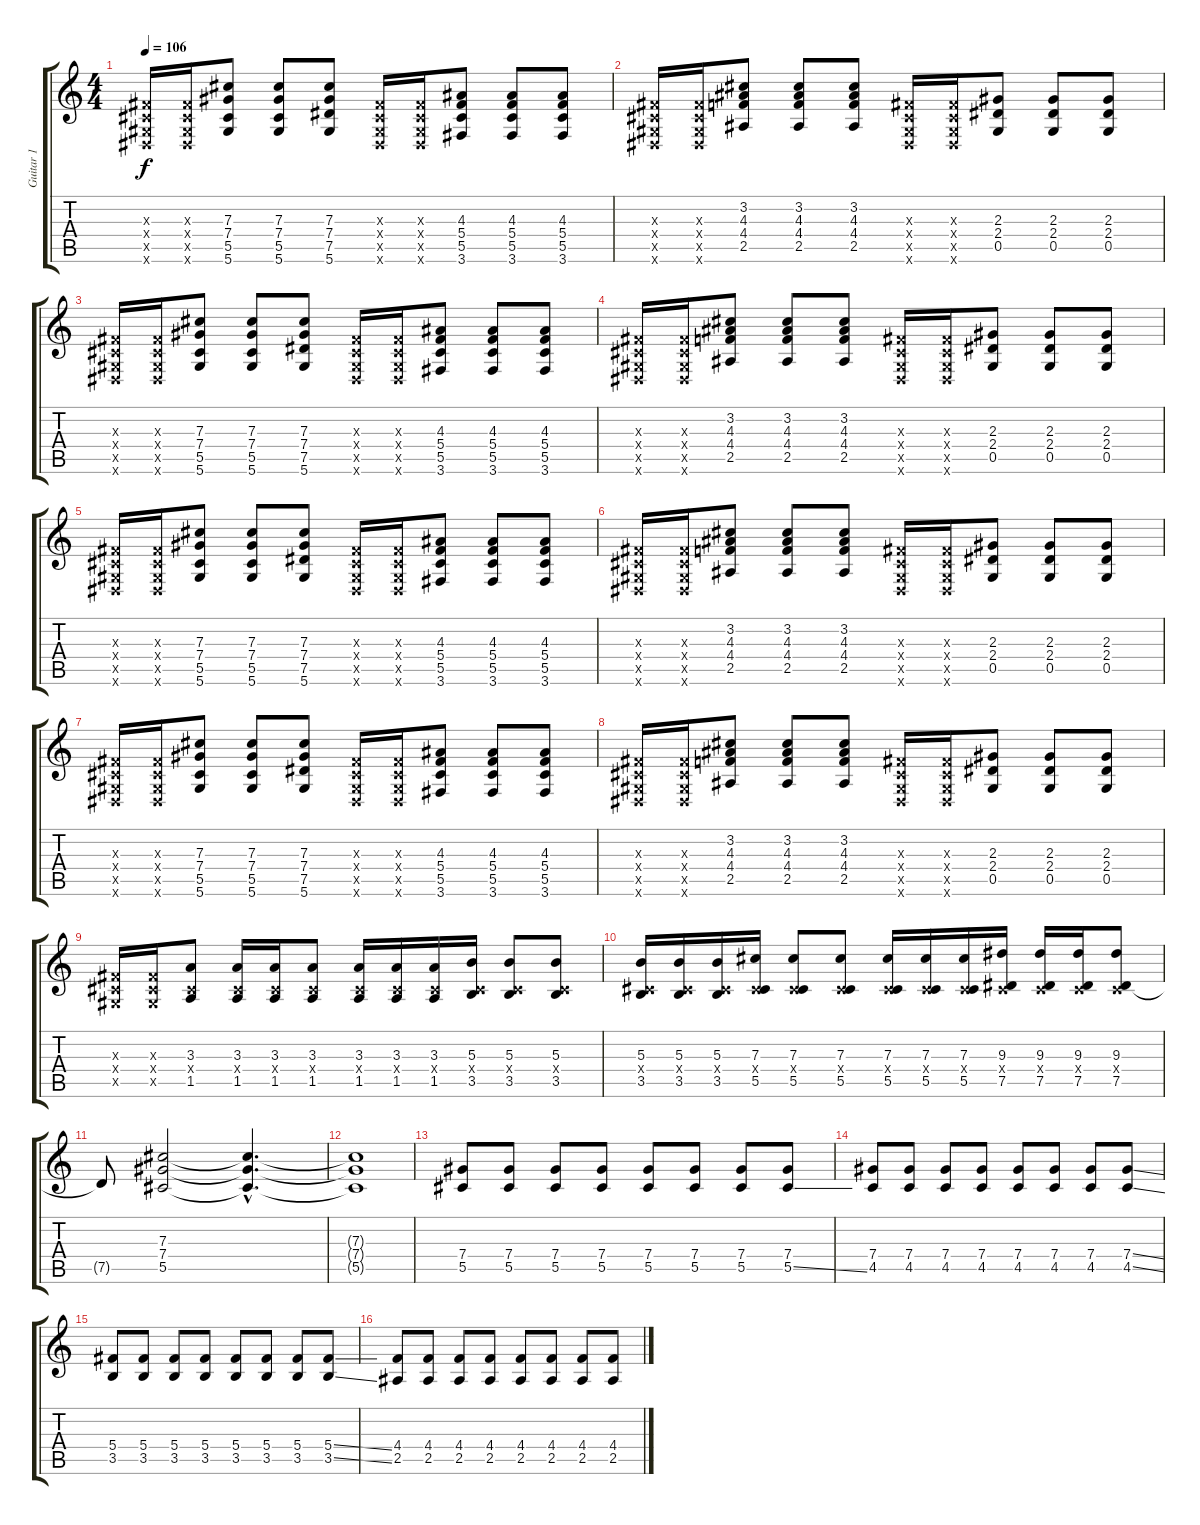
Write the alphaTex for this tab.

\track ("Guitar 1" "Guitar 1") {instrument electricguitarmuted}
\staff {score tabs}
\tuning (Eb4 Bb3 Gb3 Db3 Ab2 Eb2) {hide}
\ts (4 4)
\tempo 106
\clef g2
\ks c
(0.3{x} 0.4{x} 0.5{x} 0.6{x}).16{dy f volume 11 instrument overdrivenguitar} (0.3{x} 0.4{x} 0.5{x} 0.6{x}).16 (7.3 7.4 5.5 5.6).8 (7.3 7.4 5.5 5.6).8 (7.3 7.4 7.5 5.6).8 (0.3{x} 0.4{x} 0.5{x} 0.6{x}).16 (0.3{x} 0.4{x} 0.5{x} 0.6{x}).16 (4.3 5.4 5.5 3.6).8 (4.3 5.4 5.5 3.6).8 (4.3 5.4 5.5 3.6).8 |
(0.3{x} 0.4{x} 0.5{x} 0.6{x}).16{instrument overdrivenguitar} (0.3{x} 0.4{x} 0.5{x} 0.6{x}).16 (3.2 4.3 4.4 2.5).8 (3.2 4.3 4.4 2.5).8 (3.2 4.3 4.4 2.5).8 (0.3{x} 0.4{x} 0.5{x} 0.6{x}).16 (0.3{x} 0.4{x} 0.5{x} 0.6{x}).16 (2.3 2.4 0.5).8 (2.3 2.4 0.5).8 (2.3 2.4 0.5).8 |
(0.3{x} 0.4{x} 0.5{x} 0.6{x}).16{instrument overdrivenguitar} (0.3{x} 0.4{x} 0.5{x} 0.6{x}).16 (7.3 7.4 5.5 5.6).8 (7.3 7.4 5.5 5.6).8 (7.3 7.4 7.5 5.6).8 (0.3{x} 0.4{x} 0.5{x} 0.6{x}).16 (0.3{x} 0.4{x} 0.5{x} 0.6{x}).16 (4.3 5.4 5.5 3.6).8 (4.3 5.4 5.5 3.6).8 (4.3 5.4 5.5 3.6).8 |
(0.3{x} 0.4{x} 0.5{x} 0.6{x}).16{instrument overdrivenguitar} (0.3{x} 0.4{x} 0.5{x} 0.6{x}).16 (3.2 4.3 4.4 2.5).8 (3.2 4.3 4.4 2.5).8 (3.2 4.3 4.4 2.5).8 (0.3{x} 0.4{x} 0.5{x} 0.6{x}).16 (0.3{x} 0.4{x} 0.5{x} 0.6{x}).16 (2.3 2.4 0.5).8 (2.3 2.4 0.5).8 (2.3 2.4 0.5).8 |
(0.3{x} 0.4{x} 0.5{x} 0.6{x}).16 (0.3{x} 0.4{x} 0.5{x} 0.6{x}).16 (7.3 7.4 5.5 5.6).8 (7.3 7.4 5.5 5.6).8 (7.3 7.4 7.5 5.6).8 (0.3{x} 0.4{x} 0.5{x} 0.6{x}).16 (0.3{x} 0.4{x} 0.5{x} 0.6{x}).16 (4.3 5.4 5.5 3.6).8 (4.3 5.4 5.5 3.6).8 (4.3 5.4 5.5 3.6).8 |
(0.3{x} 0.4{x} 0.5{x} 0.6{x}).16 (0.3{x} 0.4{x} 0.5{x} 0.6{x}).16 (3.2 4.3 4.4 2.5).8 (3.2 4.3 4.4 2.5).8 (3.2 4.3 4.4 2.5).8 (0.3{x} 0.4{x} 0.5{x} 0.6{x}).16 (0.3{x} 0.4{x} 0.5{x} 0.6{x}).16 (2.3 2.4 0.5).8 (2.3 2.4 0.5).8 (2.3 2.4 0.5).8 |
(0.3{x} 0.4{x} 0.5{x} 0.6{x}).16 (0.3{x} 0.4{x} 0.5{x} 0.6{x}).16 (7.3 7.4 5.5 5.6).8 (7.3 7.4 5.5 5.6).8 (7.3 7.4 7.5 5.6).8 (0.3{x} 0.4{x} 0.5{x} 0.6{x}).16 (0.3{x} 0.4{x} 0.5{x} 0.6{x}).16 (4.3 5.4 5.5 3.6).8 (4.3 5.4 5.5 3.6).8 (4.3 5.4 5.5 3.6).8 |
(0.3{x} 0.4{x} 0.5{x} 0.6{x}).16 (0.3{x} 0.4{x} 0.5{x} 0.6{x}).16 (3.2 4.3 4.4 2.5).8 (3.2 4.3 4.4 2.5).8 (3.2 4.3 4.4 2.5).8 (0.3{x} 0.4{x} 0.5{x} 0.6{x}).16 (0.3{x} 0.4{x} 0.5{x} 0.6{x}).16 (2.3 2.4 0.5).8 (2.3 2.4 0.5).8 (2.3 2.4 0.5).8 |
(0.3{x} 0.4{x} 0.5{x}).16 (0.3{x} 0.4{x} 0.5{x}).16 (3.3 0.4{x} 1.5).8{volume 16 instrument distortionguitar} (3.3 0.4{x} 1.5).16 (3.3 0.4{x} 1.5).16 (3.3 0.4{x} 1.5).8 (3.3 0.4{x} 1.5).16 (3.3 0.4{x} 1.5).16 (3.3 0.4{x} 1.5).16 (5.3 0.4{x} 3.5).16 (5.3 0.4{x} 3.5).8 (5.3 0.4{x} 3.5).8 |
(5.3 0.4{x} 3.5).16 (5.3 0.4{x} 3.5).16 (5.3 0.4{x} 3.5).16 (7.3 0.4{x} 5.5).16 (7.3 0.4{x} 5.5).8 (7.3 0.4{x} 5.5).8 (7.3 0.4{x} 5.5).16 (7.3 0.4{x} 5.5).16 (7.3 0.4{x} 5.5).16 (9.3 0.4{x} 7.5).16 (9.3 0.4{x} 7.5).16 (9.3 0.4{x} 7.5).16 (9.3 0.4{x} 7.5).8 |
7.5{t}.8 (7.3 7.4 5.5).2{volume 16 instrument distortionguitar} (7.3{hac t} 7.4{hac t} 5.5{hac t}).4{d} |
(7.3{t} 7.4{t} 5.5{t}).1 |
(7.4 5.5).8{volume 10 instrument electricguitarmuted} (7.4 5.5).8 (7.4 5.5).8 (7.4 5.5).8 (7.4 5.5).8 (7.4 5.5).8 (7.4 5.5).8 (7.4 5.5{ss}).8 |
(7.4 4.5).8 (7.4 4.5).8 (7.4 4.5).8 (7.4 4.5).8 (7.4 4.5).8 (7.4 4.5).8 (7.4 4.5).8 (7.4{ss} 4.5{ss}).8 |
(5.4 3.5).8 (5.4 3.5).8 (5.4 3.5).8 (5.4 3.5).8 (5.4 3.5).8 (5.4 3.5).8 (5.4 3.5).8 (5.4{ss} 3.5{ss}).8 |
(4.4 2.5).8 (4.4 2.5).8 (4.4 2.5).8 (4.4 2.5).8 (4.4 2.5).8 (4.4 2.5).8 (4.4 2.5).8 (4.4 2.5).8
